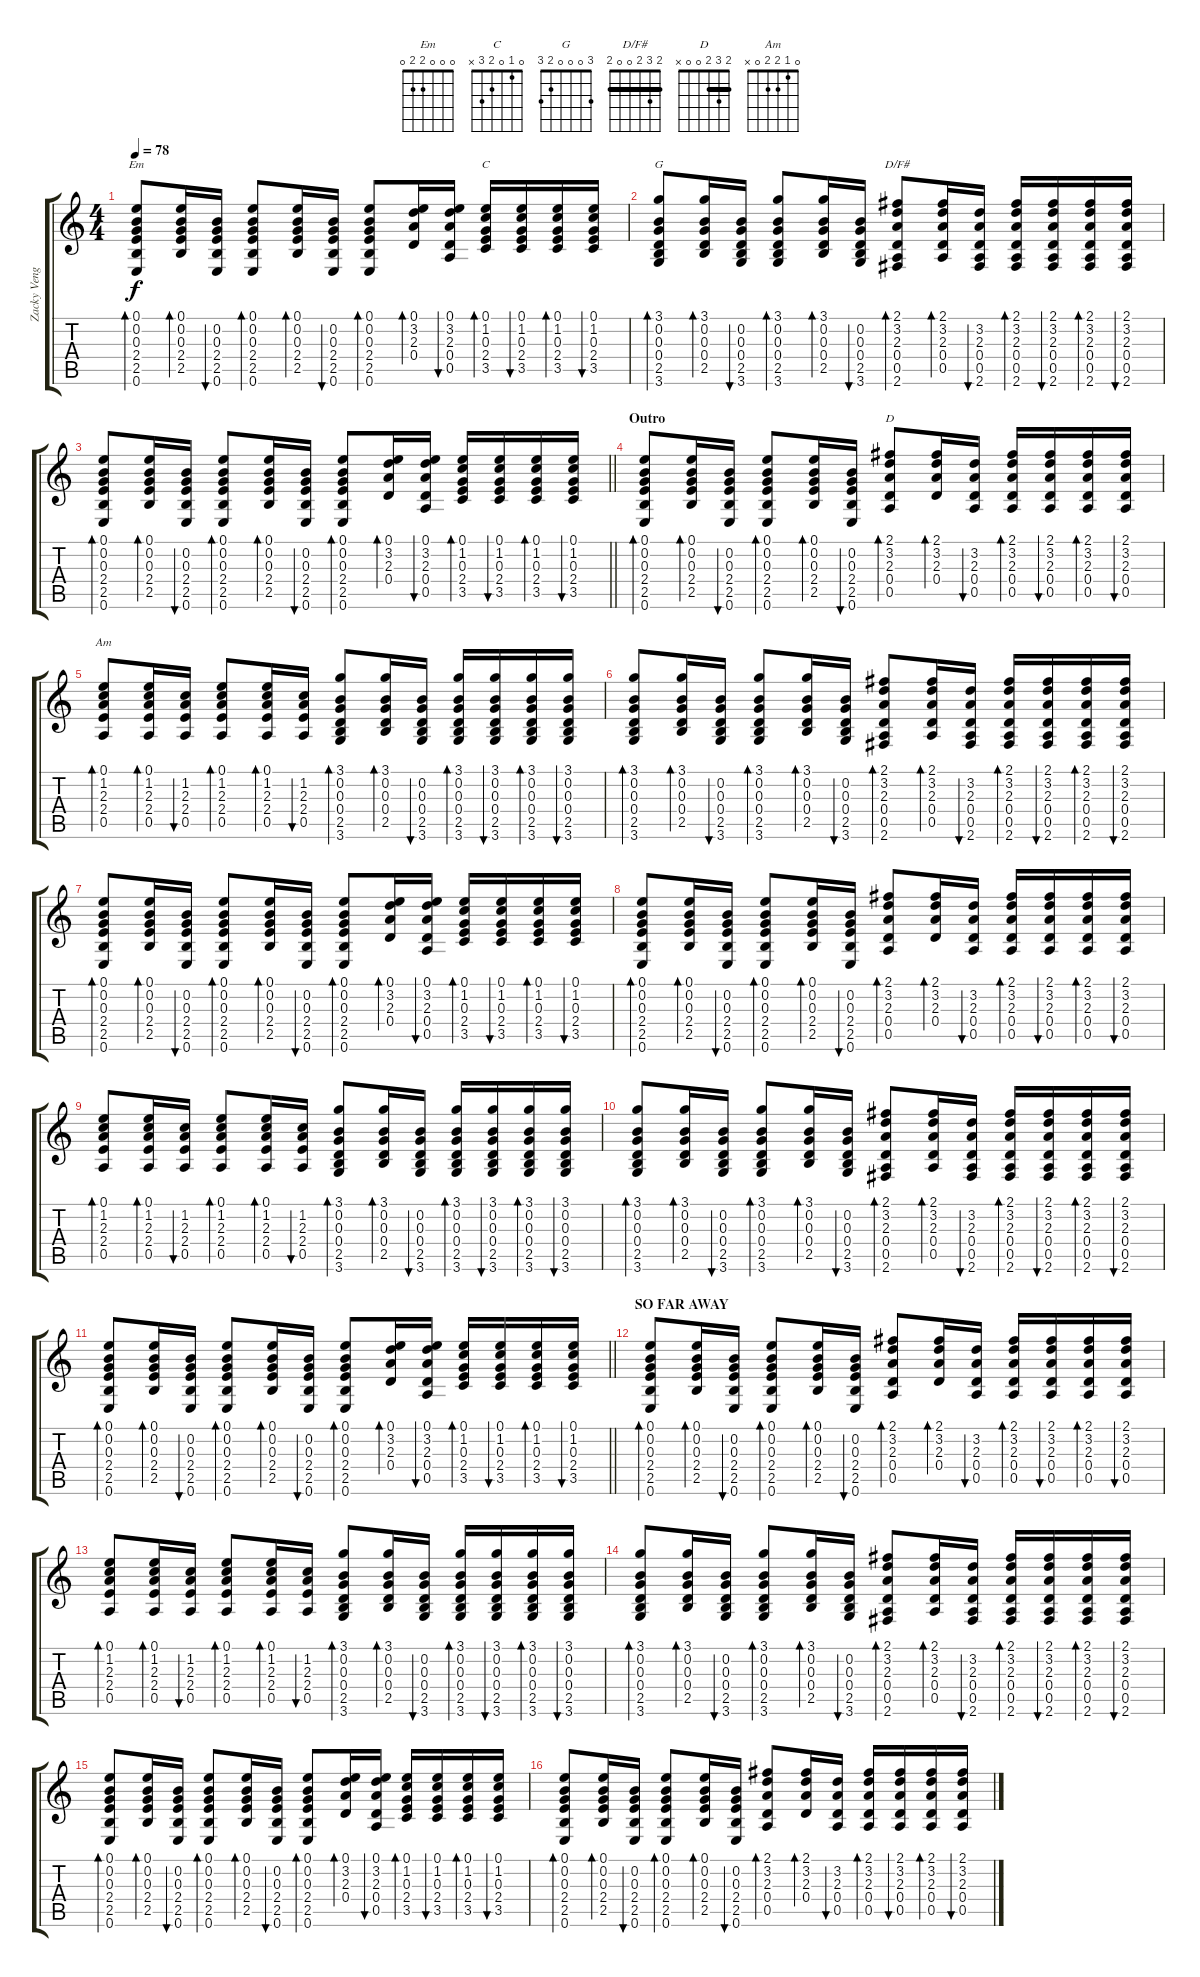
\track ("Zacky Vengeance Ac." "Zacky Veng") {instrument acousticguitarsteel}
\staff {score tabs}
\tuning (E4 B3 G3 D3 A2 E2) {hide}
\chord ("Em" 0 0 0 2 2 0)
\chord ("C" 0 1 0 2 3 x)
\chord ("G" 3 0 0 0 2 3)
\chord ("D/F#" 2 3 2 0 0 2) {barre 2}
\chord ("D" 2 3 2 0 0 x) {barre 2}
\chord ("Am" 0 1 2 2 0 x)
\ts (4 4)
\tempo 78
\clef g2
\ks c
(0.1 0.2 0.3 2.4 2.5 0.6).8{bd 30 ch "Em" dy f} (0.1 0.2 0.3 2.4 2.5).16{bd 30} (0.2 0.3 2.4 2.5 0.6).16{bu 30} (0.1 0.2 0.3 2.4 2.5 0.6).8{bd 30} (0.1 0.2 0.3 2.4 2.5).16{bd 30} (0.2 0.3 2.4 2.5 0.6).16{bu 30} (0.1 0.2 0.3 2.4 2.5 0.6).8{bd 30} (0.1 3.2 2.3 0.4).16{bd 30} (0.1 3.2 2.3 0.4 0.5).16{bu 30} (0.1 1.2 0.3 2.4 3.5).16{bd 30 ch "C"} (0.1 1.2 0.3 2.4 3.5).16{bu 30} (0.1 1.2 0.3 2.4 3.5).16{bd 30} (0.1 1.2 0.3 2.4 3.5).16{bu 30} |
(3.1 0.2 0.3 0.4 2.5 3.6).8{bd 30 ch "G"} (3.1 0.2 0.3 0.4 2.5).16{bd 30} (0.2 0.3 0.4 2.5 3.6).16{bu 30} (3.1 0.2 0.3 0.4 2.5 3.6).8{bd 30} (3.1 0.2 0.3 0.4 2.5).16{bd 30} (0.2 0.3 0.4 2.5 3.6).16{bu 30} (2.1 3.2 2.3 0.4 0.5 2.6).8{bd 30 ch "D/F#"} (2.1 3.2 2.3 0.4 0.5).16{bd 30} (3.2 2.3 0.4 0.5 2.6).16{bu 30} (2.1 3.2 2.3 0.4 0.5 2.6).16{bd 30} (2.1 3.2 2.3 0.4 0.5 2.6).16{bu 30} (2.1 3.2 2.3 0.4 0.5 2.6).16{bd 30} (2.1 3.2 2.3 0.4 0.5 2.6).16{bu 30} |
\barLineRight lightlight
(0.1 0.2 0.3 2.4 2.5 0.6).8{bd 30} (0.1 0.2 0.3 2.4 2.5).16{bd 30} (0.2 0.3 2.4 2.5 0.6).16{bu 30} (0.1 0.2 0.3 2.4 2.5 0.6).8{bd 30} (0.1 0.2 0.3 2.4 2.5).16{bd 30} (0.2 0.3 2.4 2.5 0.6).16{bu 30} (0.1 0.2 0.3 2.4 2.5 0.6).8{bd 30} (0.1 3.2 2.3 0.4).16{bd 30} (0.1 3.2 2.3 0.4 0.5).16{bu 30} (0.1 1.2 0.3 2.4 3.5).16{bd 30} (0.1 1.2 0.3 2.4 3.5).16{bu 30} (0.1 1.2 0.3 2.4 3.5).16{bd 30} (0.1 1.2 0.3 2.4 3.5).16{bu 30} |
\section ("" "Outro")
(0.1 0.2 0.3 2.4 2.5 0.6).8{bd 30} (0.1 0.2 0.3 2.4 2.5).16{bd 30} (0.2 0.3 2.4 2.5 0.6).16{bu 30} (0.1 0.2 0.3 2.4 2.5 0.6).8{bd 30} (0.1 0.2 0.3 2.4 2.5).16{bd 30} (0.2 0.3 2.4 2.5 0.6).16{bu 30} (2.1 3.2 2.3 0.4 0.5).8{bd 30 ch "D"} (2.1 3.2 2.3 0.4).16{bd 30} (3.2 2.3 0.4 0.5).16{bu 30} (2.1 3.2 2.3 0.4 0.5).16{bd 30} (2.1 3.2 2.3 0.4 0.5).16{bu 30} (2.1 3.2 2.3 0.4 0.5).16{bd 30} (2.1 3.2 2.3 0.4 0.5).16{bu 30} |
(0.1 1.2 2.3 2.4 0.5).8{bd 30 ch "Am"} (0.1 1.2 2.3 2.4 0.5).16{bd 30} (1.2 2.3 2.4 0.5).16{bu 30} (0.1 1.2 2.3 2.4 0.5).8{bd 30} (0.1 1.2 2.3 2.4 0.5).16{bd 30} (1.2 2.3 2.4 0.5).16{bu 30} (3.1 0.2 0.3 0.4 2.5 3.6).8{bd 30} (3.1 0.2 0.3 0.4 2.5).16{bd 30} (0.2 0.3 0.4 2.5 3.6).16{bu 30} (3.1 0.2 0.3 0.4 2.5 3.6).16{bd 30} (3.1 0.2 0.3 0.4 2.5 3.6).16{bu 30} (3.1 0.2 0.3 0.4 2.5 3.6).16{bd 30} (3.1 0.2 0.3 0.4 2.5 3.6).16{bu 30} |
(3.1 0.2 0.3 0.4 2.5 3.6).8{bd 30} (3.1 0.2 0.3 0.4 2.5).16{bd 30} (0.2 0.3 0.4 2.5 3.6).16{bu 30} (3.1 0.2 0.3 0.4 2.5 3.6).8{bd 30} (3.1 0.2 0.3 0.4 2.5).16{bd 30} (0.2 0.3 0.4 2.5 3.6).16{bu 30} (2.1 3.2 2.3 0.4 0.5 2.6).8{bd 30} (2.1 3.2 2.3 0.4 0.5).16{bd 30} (3.2 2.3 0.4 0.5 2.6).16{bu 30} (2.1 3.2 2.3 0.4 0.5 2.6).16{bd 30} (2.1 3.2 2.3 0.4 0.5 2.6).16{bu 30} (2.1 3.2 2.3 0.4 0.5 2.6).16{bd 30} (2.1 3.2 2.3 0.4 0.5 2.6).16{bu 30} |
(0.1 0.2 0.3 2.4 2.5 0.6).8{bd 30} (0.1 0.2 0.3 2.4 2.5).16{bd 30} (0.2 0.3 2.4 2.5 0.6).16{bu 30} (0.1 0.2 0.3 2.4 2.5 0.6).8{bd 30} (0.1 0.2 0.3 2.4 2.5).16{bd 30} (0.2 0.3 2.4 2.5 0.6).16{bu 30} (0.1 0.2 0.3 2.4 2.5 0.6).8{bd 30} (0.1 3.2 2.3 0.4).16{bd 30} (0.1 3.2 2.3 0.4 0.5).16{bu 30} (0.1 1.2 0.3 2.4 3.5).16{bd 30} (0.1 1.2 0.3 2.4 3.5).16{bu 30} (0.1 1.2 0.3 2.4 3.5).16{bd 30} (0.1 1.2 0.3 2.4 3.5).16{bu 30} |
(0.1 0.2 0.3 2.4 2.5 0.6).8{bd 30} (0.1 0.2 0.3 2.4 2.5).16{bd 30} (0.2 0.3 2.4 2.5 0.6).16{bu 30} (0.1 0.2 0.3 2.4 2.5 0.6).8{bd 30} (0.1 0.2 0.3 2.4 2.5).16{bd 30} (0.2 0.3 2.4 2.5 0.6).16{bu 30} (2.1 3.2 2.3 0.4 0.5).8{bd 30} (2.1 3.2 2.3 0.4).16{bd 30} (3.2 2.3 0.4 0.5).16{bu 30} (2.1 3.2 2.3 0.4 0.5).16{bd 30} (2.1 3.2 2.3 0.4 0.5).16{bu 30} (2.1 3.2 2.3 0.4 0.5).16{bd 30} (2.1 3.2 2.3 0.4 0.5).16{bu 30} |
(0.1 1.2 2.3 2.4 0.5).8{bd 30} (0.1 1.2 2.3 2.4 0.5).16{bd 30} (1.2 2.3 2.4 0.5).16{bu 30} (0.1 1.2 2.3 2.4 0.5).8{bd 30} (0.1 1.2 2.3 2.4 0.5).16{bd 30} (1.2 2.3 2.4 0.5).16{bu 30} (3.1 0.2 0.3 0.4 2.5 3.6).8{bd 30} (3.1 0.2 0.3 0.4 2.5).16{bd 30} (0.2 0.3 0.4 2.5 3.6).16{bu 30} (3.1 0.2 0.3 0.4 2.5 3.6).16{bd 30} (3.1 0.2 0.3 0.4 2.5 3.6).16{bu 30} (3.1 0.2 0.3 0.4 2.5 3.6).16{bd 30} (3.1 0.2 0.3 0.4 2.5 3.6).16{bu 30} |
(3.1 0.2 0.3 0.4 2.5 3.6).8{bd 30} (3.1 0.2 0.3 0.4 2.5).16{bd 30} (0.2 0.3 0.4 2.5 3.6).16{bu 30} (3.1 0.2 0.3 0.4 2.5 3.6).8{bd 30} (3.1 0.2 0.3 0.4 2.5).16{bd 30} (0.2 0.3 0.4 2.5 3.6).16{bu 30} (2.1 3.2 2.3 0.4 0.5 2.6).8{bd 30} (2.1 3.2 2.3 0.4 0.5).16{bd 30} (3.2 2.3 0.4 0.5 2.6).16{bu 30} (2.1 3.2 2.3 0.4 0.5 2.6).16{bd 30} (2.1 3.2 2.3 0.4 0.5 2.6).16{bu 30} (2.1 3.2 2.3 0.4 0.5 2.6).16{bd 30} (2.1 3.2 2.3 0.4 0.5 2.6).16{bu 30} |
\barLineRight lightlight
(0.1 0.2 0.3 2.4 2.5 0.6).8{bd 30} (0.1 0.2 0.3 2.4 2.5).16{bd 30} (0.2 0.3 2.4 2.5 0.6).16{bu 30} (0.1 0.2 0.3 2.4 2.5 0.6).8{bd 30} (0.1 0.2 0.3 2.4 2.5).16{bd 30} (0.2 0.3 2.4 2.5 0.6).16{bu 30} (0.1 0.2 0.3 2.4 2.5 0.6).8{bd 30} (0.1 3.2 2.3 0.4).16{bd 30} (0.1 3.2 2.3 0.4 0.5).16{bu 30} (0.1 1.2 0.3 2.4 3.5).16{bd 30} (0.1 1.2 0.3 2.4 3.5).16{bu 30} (0.1 1.2 0.3 2.4 3.5).16{bd 30} (0.1 1.2 0.3 2.4 3.5).16{bu 30} |
\section ("" "SO FAR AWAY")
(0.1 0.2 0.3 2.4 2.5 0.6).8{bd 30} (0.1 0.2 0.3 2.4 2.5).16{bd 30} (0.2 0.3 2.4 2.5 0.6).16{bu 30} (0.1 0.2 0.3 2.4 2.5 0.6).8{bd 30} (0.1 0.2 0.3 2.4 2.5).16{bd 30} (0.2 0.3 2.4 2.5 0.6).16{bu 30} (2.1 3.2 2.3 0.4 0.5).8{bd 30} (2.1 3.2 2.3 0.4).16{bd 30} (3.2 2.3 0.4 0.5).16{bu 30} (2.1 3.2 2.3 0.4 0.5).16{bd 30} (2.1 3.2 2.3 0.4 0.5).16{bu 30} (2.1 3.2 2.3 0.4 0.5).16{bd 30} (2.1 3.2 2.3 0.4 0.5).16{bu 30} |
(0.1 1.2 2.3 2.4 0.5).8{bd 30} (0.1 1.2 2.3 2.4 0.5).16{bd 30} (1.2 2.3 2.4 0.5).16{bu 30} (0.1 1.2 2.3 2.4 0.5).8{bd 30} (0.1 1.2 2.3 2.4 0.5).16{bd 30} (1.2 2.3 2.4 0.5).16{bu 30} (3.1 0.2 0.3 0.4 2.5 3.6).8{bd 30} (3.1 0.2 0.3 0.4 2.5).16{bd 30} (0.2 0.3 0.4 2.5 3.6).16{bu 30} (3.1 0.2 0.3 0.4 2.5 3.6).16{bd 30} (3.1 0.2 0.3 0.4 2.5 3.6).16{bu 30} (3.1 0.2 0.3 0.4 2.5 3.6).16{bd 30} (3.1 0.2 0.3 0.4 2.5 3.6).16{bu 30} |
(3.1 0.2 0.3 0.4 2.5 3.6).8{bd 30} (3.1 0.2 0.3 0.4 2.5).16{bd 30} (0.2 0.3 0.4 2.5 3.6).16{bu 30} (3.1 0.2 0.3 0.4 2.5 3.6).8{bd 30} (3.1 0.2 0.3 0.4 2.5).16{bd 30} (0.2 0.3 0.4 2.5 3.6).16{bu 30} (2.1 3.2 2.3 0.4 0.5 2.6).8{bd 30} (2.1 3.2 2.3 0.4 0.5).16{bd 30} (3.2 2.3 0.4 0.5 2.6).16{bu 30} (2.1 3.2 2.3 0.4 0.5 2.6).16{bd 30} (2.1 3.2 2.3 0.4 0.5 2.6).16{bu 30} (2.1 3.2 2.3 0.4 0.5 2.6).16{bd 30} (2.1 3.2 2.3 0.4 0.5 2.6).16{bu 30} |
(0.1 0.2 0.3 2.4 2.5 0.6).8{bd 30} (0.1 0.2 0.3 2.4 2.5).16{bd 30} (0.2 0.3 2.4 2.5 0.6).16{bu 30} (0.1 0.2 0.3 2.4 2.5 0.6).8{bd 30} (0.1 0.2 0.3 2.4 2.5).16{bd 30} (0.2 0.3 2.4 2.5 0.6).16{bu 30} (0.1 0.2 0.3 2.4 2.5 0.6).8{bd 30} (0.1 3.2 2.3 0.4).16{bd 30} (0.1 3.2 2.3 0.4 0.5).16{bu 30} (0.1 1.2 0.3 2.4 3.5).16{bd 30} (0.1 1.2 0.3 2.4 3.5).16{bu 30} (0.1 1.2 0.3 2.4 3.5).16{bd 30} (0.1 1.2 0.3 2.4 3.5).16{bu 30} |
(0.1 0.2 0.3 2.4 2.5 0.6).8{bd 30} (0.1 0.2 0.3 2.4 2.5).16{bd 30} (0.2 0.3 2.4 2.5 0.6).16{bu 30} (0.1 0.2 0.3 2.4 2.5 0.6).8{bd 30} (0.1 0.2 0.3 2.4 2.5).16{bd 30} (0.2 0.3 2.4 2.5 0.6).16{bu 30} (2.1 3.2 2.3 0.4 0.5).8{bd 30} (2.1 3.2 2.3 0.4).16{bd 30} (3.2 2.3 0.4 0.5).16{bu 30} (2.1 3.2 2.3 0.4 0.5).16{bd 30} (2.1 3.2 2.3 0.4 0.5).16{bu 30} (2.1 3.2 2.3 0.4 0.5).16{bd 30} (2.1 3.2 2.3 0.4 0.5).16{bu 30}
